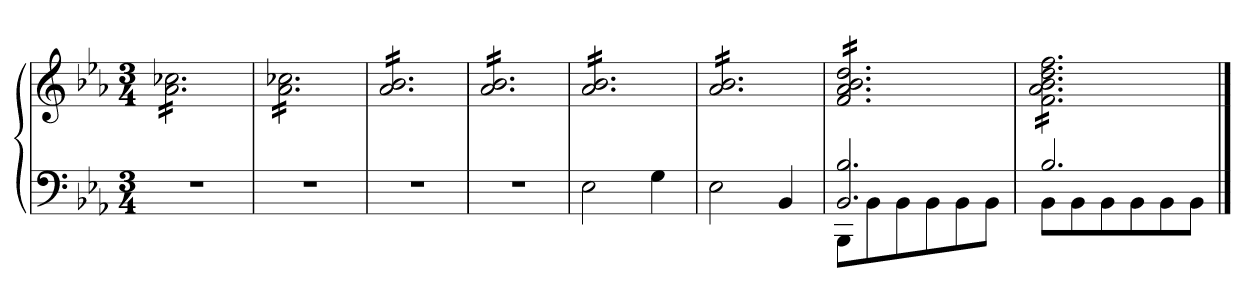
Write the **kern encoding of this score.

**kern	**kern
*part1	*part1
*staff2	*staff1
*clefF4	*clefG2
*k[b-e-a-]	*k[b-e-a-]
*M3/4	*M3/4
=1	=1
*	*tremolo
2.r	16a- 16cc-XLL
.	16a- 16cc-X
.	16a- 16cc-X
.	16a- 16cc-X
.	16a- 16cc-X
.	16a- 16cc-X
.	16a- 16cc-X
.	16a- 16cc-X
.	16a- 16cc-X
.	16a- 16cc-X
.	16a- 16cc-X
.	16a- 16cc-XJJ
=2	=2
2.r	16a- 16cc-XLL
.	16a- 16cc-X
.	16a- 16cc-X
.	16a- 16cc-X
.	16a- 16cc-X
.	16a- 16cc-X
.	16a- 16cc-X
.	16a- 16cc-X
.	16a- 16cc-X
.	16a- 16cc-X
.	16a- 16cc-X
.	16a- 16cc-XJJ
=3	=3
2.r	16a- 16b-LL
.	16a- 16b-
.	16a- 16b-
.	16a- 16b-
.	16a- 16b-
.	16a- 16b-
.	16a- 16b-
.	16a- 16b-
.	16a- 16b-
.	16a- 16b-
.	16a- 16b-
.	16a- 16b-JJ
=4	=4
2.r	16a- 16b-LL
.	16a- 16b-
.	16a- 16b-
.	16a- 16b-
.	16a- 16b-
.	16a- 16b-
.	16a- 16b-
.	16a- 16b-
.	16a- 16b-
.	16a- 16b-
.	16a- 16b-
.	16a- 16b-JJ
=5	=5
2E-	16a- 16b-LL
.	16a- 16b-
.	16a- 16b-
.	16a- 16b-
.	16a- 16b-
.	16a- 16b-
.	16a- 16b-
.	16a- 16b-
4G	16a- 16b-
.	16a- 16b-
.	16a- 16b-
.	16a- 16b-JJ
=6	=6
2E-	16a- 16b-LL
.	16a- 16b-
.	16a- 16b-
.	16a- 16b-
.	16a- 16b-
.	16a- 16b-
.	16a- 16b-
.	16a- 16b-
4BB-	16a- 16b-
.	16a- 16b-
.	16a- 16b-
.	16a- 16b-JJ
=7	=7
*^	*
2.BB- 2.B-	8BBB-L	16f 16a- 16b- 16ddLL
.	.	16f 16a- 16b- 16dd
.	8BB-	16f 16a- 16b- 16dd
.	.	16f 16a- 16b- 16dd
.	8BB-	16f 16a- 16b- 16dd
.	.	16f 16a- 16b- 16dd
.	8BB-	16f 16a- 16b- 16dd
.	.	16f 16a- 16b- 16dd
.	8BB-	16f 16a- 16b- 16dd
.	.	16f 16a- 16b- 16dd
.	8BB-J	16f 16a- 16b- 16dd
.	.	16f 16a- 16b- 16ddJJ
=8	=8	=8
2.B-	8BB-L	16f 16a- 16b- 16dd 16ffLL
.	.	16f 16a- 16b- 16dd 16ff
.	8BB-	16f 16a- 16b- 16dd 16ff
.	.	16f 16a- 16b- 16dd 16ff
.	8BB-	16f 16a- 16b- 16dd 16ff
.	.	16f 16a- 16b- 16dd 16ff
.	8BB-	16f 16a- 16b- 16dd 16ff
.	.	16f 16a- 16b- 16dd 16ff
.	8BB-	16f 16a- 16b- 16dd 16ff
.	.	16f 16a- 16b- 16dd 16ff
.	8BB-J	16f 16a- 16b- 16dd 16ff
.	.	16f 16a- 16b- 16dd 16ffJJ
*	*	*Xtremolo
*v	*v	*
==	==
*-	*-
